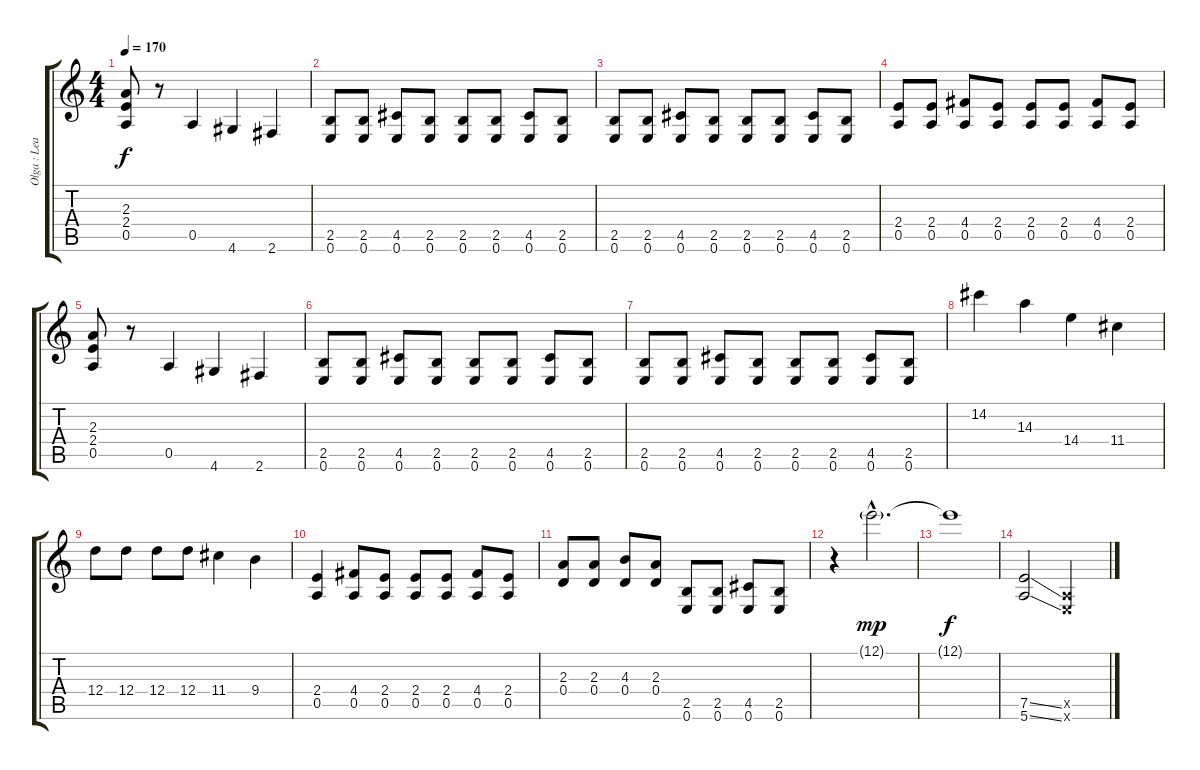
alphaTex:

\track ("Olga : Lead Guitar" "Olga : Lea") {instrument overdrivenguitar}
\staff {score tabs}
\tuning (E4 B3 G3 D3 A2 E2) {hide}
\ts (4 4)
\tempo 170
\clef g2
\ks c
(2.3 2.4 0.5).8{dy f instrument overdrivenguitar} r.8 0.5.4 4.6.4 2.6.4 |
(2.5 0.6).8{instrument electricguitarmuted} (2.5 0.6).8 (4.5 0.6).8 (2.5 0.6).8 (2.5 0.6).8 (2.5 0.6).8 (4.5 0.6).8 (2.5 0.6).8 |
(2.5 0.6).8{instrument electricguitarmuted} (2.5 0.6).8 (4.5 0.6).8 (2.5 0.6).8 (2.5 0.6).8 (2.5 0.6).8 (4.5 0.6).8 (2.5 0.6).8 |
(2.4 0.5).8{instrument electricguitarmuted} (2.4 0.5).8 (4.4 0.5).8 (2.4 0.5).8 (2.4 0.5).8 (2.4 0.5).8 (4.4 0.5).8 (2.4 0.5).8 |
(2.3 2.4 0.5).8{instrument overdrivenguitar} r.8 0.5.4 4.6.4 2.6.4 |
(2.5 0.6).8{instrument electricguitarmuted} (2.5 0.6).8 (4.5 0.6).8 (2.5 0.6).8 (2.5 0.6).8 (2.5 0.6).8 (4.5 0.6).8 (2.5 0.6).8 |
(2.5 0.6).8{instrument electricguitarmuted} (2.5 0.6).8 (4.5 0.6).8 (2.5 0.6).8 (2.5 0.6).8 (2.5 0.6).8 (4.5 0.6).8 (2.5 0.6).8 |
14.2.4{instrument overdrivenguitar} 14.3.4 14.4.4 11.4.4 |
12.4.8 12.4.8 12.4.8 12.4.8 11.4.4 9.4.4 |
(2.4 0.5).4 (4.4 0.5).8{instrument electricguitarmuted} (2.4 0.5).8 (2.4 0.5).8 (2.4 0.5).8 (4.4 0.5).8 (2.4 0.5).8 |
(2.3 0.4).8{instrument electricguitarmuted} (2.3 0.4).8 (4.3 0.4).8 (2.3 0.4).8 (2.5 0.6).8 (2.5 0.6).8 (4.5 0.6).8 (2.5 0.6).8 |
r.4{instrument overdrivenguitar} 12.1{g hac}.2{d dy mp} |
12.1{t}.1{dy f} |
(7.5{ss} 5.6{ss}).2 (0.5{x} 0.6{x}).2
